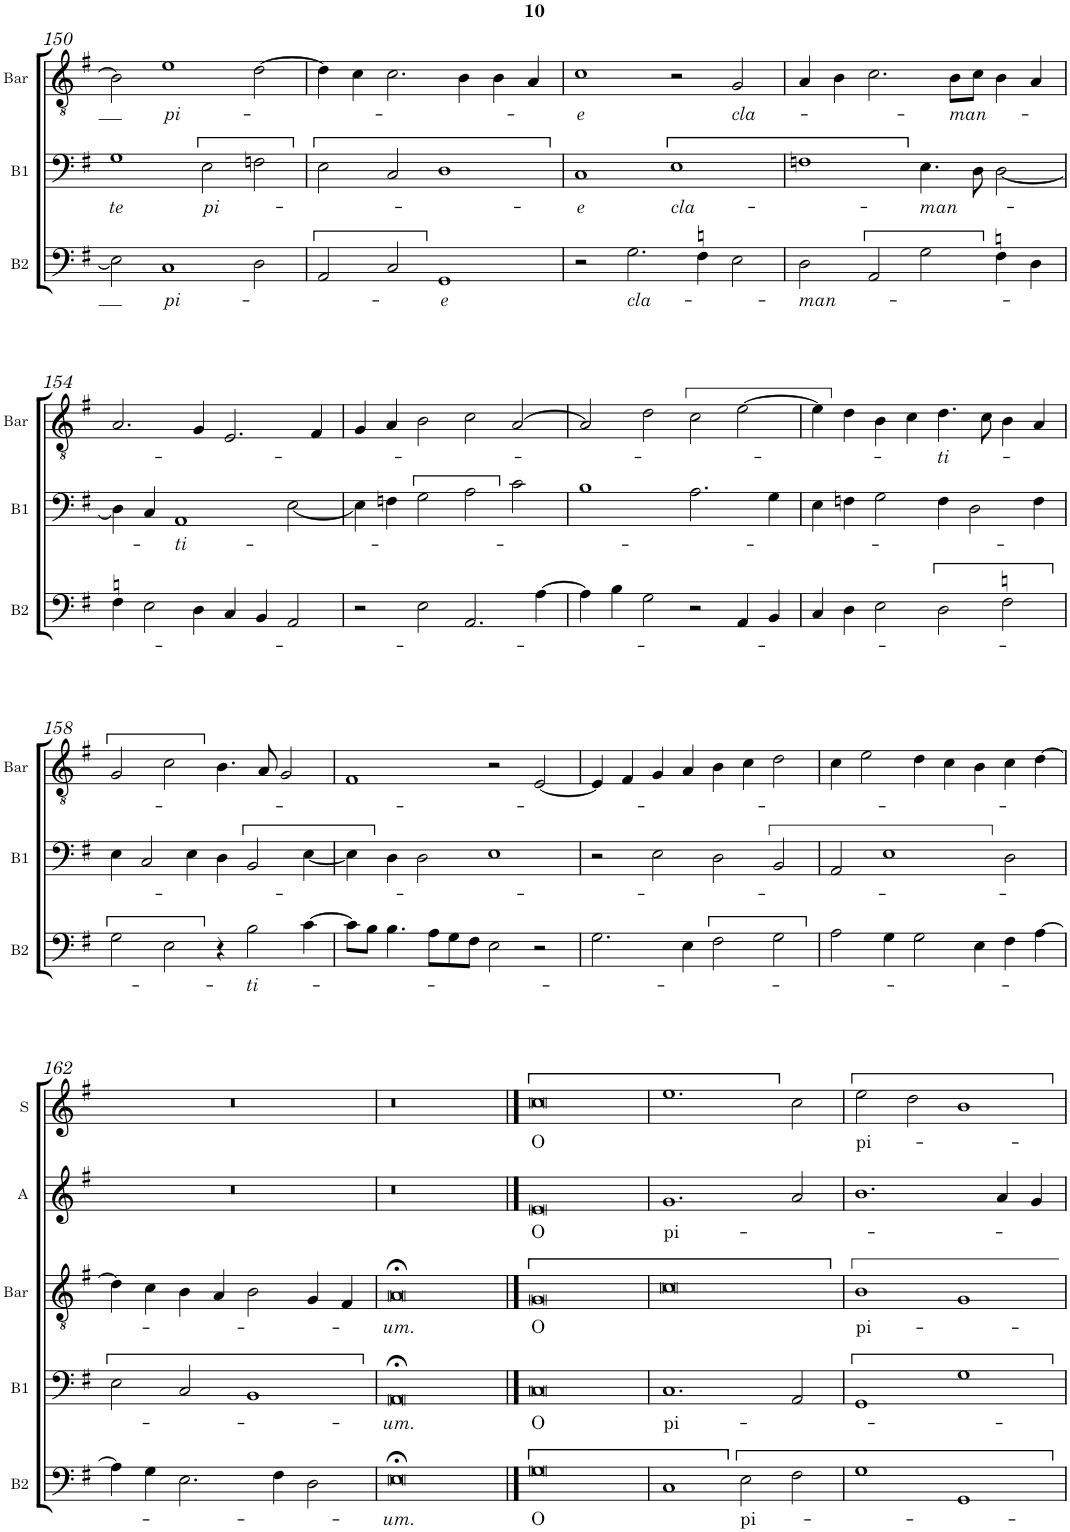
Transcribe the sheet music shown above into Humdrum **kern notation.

**kern	**text	**kern	**text	**kern	**text	**kern	**text	**kern	**text
*part5	*part5	*part4	*part4	*part3	*part3	*part2	*part2	*part1	*part1
*staff5	*staff5	*staff4	*staff4	*staff3	*staff3	*staff2	*staff2	*staff1	*staff1
*I"B2	*	*I"B1	*	*I"Bar	*	*I"A	*	*I"S	*
*I'B2	*	*I'B1	*	*I'Bar	*	*I'A	*	*I'S	*
!!LO:PB:g=z
*clefF4	*	*clefF4	*	*clefGv2	*	*clefG2	*	*clefG2	*
*	*	*	*	*	*	*Trd4c7	*	*	*
*k[f#]	*	*k[f#]	*	*k[f#]	*	*k[f#]	*	*k[f#]	*
*M4/2	*	*M4/2	*	*M4/2	*	*M4/2	*	*M4/2	*
=150	=150	=150	=150	=150	=150	=150	=150	=150	=150
!	!	!	!LO:LY:b	!	!	!	!	!	!
2E\]	.	1G	te	2B\]	.	0r	.	0r	.
!	!LO:LY:b	!	!	!	!LO:LY:b	!	!	!	!
1C	pi-	.	.	1e	pi-	.	.	.	.
!	!	!	!LO:LY:b	!	!	!	!	!	!
.	.	2E\	pi-	.	.	.	.	.	.
2D\	.	2Fn\	.	[>2d\	.	.	.	.	.
=151	=151	=151	=151	=151	=151	=151	=151	=151	=151
2AA/	.	2E\	.	4d\]	.	0r	.	0r	.
.	.	.	.	4c\	.	.	.	.	.
2C/	.	2C/	.	2.c\	.	.	.	.	.
!	!LO:LY:b	!	!	!	!	!	!	!	!
1GG	-e	1D	.	.	.	.	.	.	.
.	.	.	.	4B\	.	.	.	.	.
.	.	.	.	4B\	.	.	.	.	.
.	.	.	.	4A/	.	.	.	.	.
=152	=152	=152	=152	=152	=152	=152	=152	=152	=152
!	!	!	!LO:LY:b	!	!LO:LY:b	!	!	!	!
2r	.	1C	-e	1c	-e	0r	.	0r	.
!	!LO:LY:b	!	!	!	!	!	!	!	!
2.G\	cla-	.	.	.	.	.	.	.	.
!	!	!	!LO:LY:b	!	!	!	!	!	!
.	.	1E	cla-	2r	.	.	.	.	.
4Fn\	.	.	.	.	.	.	.	.	.
!	!	!	!	!	!LO:LY:b	!	!	!	!
2E\	.	.	.	2G/	cla-	.	.	.	.
=153	=153	=153	=153	=153	=153	=153	=153	=153	=153
!	!LO:LY:b	!	!	!	!	!	!	!	!
2D\	-man-	1Fn	.	4A/	.	0r	.	0r	.
.	.	.	.	4B\	.	.	.	.	.
2AA/	.	.	.	2.c\	.	.	.	.	.
!	!	!	!LO:LY:b	!	!	!	!	!	!
2G\	.	4.E\	-man-	.	.	.	.	.	.
!	!	!	!	!	!LO:LY:b	!	!	!	!
.	.	.	.	8B\L	-man-	.	.	.	.
.	.	8D\	.	8c\J	.	.	.	.	.
4Fn\	.	[<2D\	.	4B\	.	.	.	.	.
4D\	.	.	.	4A/	.	.	.	.	.
!!LO:LB:g=z
=154	=154	=154	=154	=154	=154	=154	=154	=154	=154
4Fn\	.	4D\]	.	2.A/	.	0r	.	0r	.
2E\	.	4C/	.	.	.	.	.	.	.
!	!	!	!LO:LY:b	!	!	!	!	!	!
.	.	1AA	-ti-	.	.	.	.	.	.
4D\	.	.	.	4G/	.	.	.	.	.
4C/	.	.	.	2.E/	.	.	.	.	.
4BB/	.	.	.	.	.	.	.	.	.
2AA/	.	[<2E\	.	.	.	.	.	.	.
.	.	.	.	4F#/	.	.	.	.	.
=155	=155	=155	=155	=155	=155	=155	=155	=155	=155
2r	.	4E\]	.	4G/	.	0r	.	0r	.
.	.	4Fn\	.	4A/	.	.	.	.	.
2E\	.	2G\	.	2B\	.	.	.	.	.
2.AA/	.	2A\	.	2c\	.	.	.	.	.
.	.	2c\	.	[>2A/	.	.	.	.	.
[4A\	.	.	.	.	.	.	.	.	.
=156	=156	=156	=156	=156	=156	=156	=156	=156	=156
4A\]	.	1B	.	2A/]	.	0r	.	0r	.
4B\	.	.	.	.	.	.	.	.	.
2G\	.	.	.	2d\	.	.	.	.	.
2r	.	2.A\	.	2c\	.	.	.	.	.
4AA/	.	.	.	[>2e\	.	.	.	.	.
4BB/	.	4G\	.	.	.	.	.	.	.
=157	=157	=157	=157	=157	=157	=157	=157	=157	=157
4C/	.	4E\	.	4e\]	.	0r	.	0r	.
4D\	.	4Fn\	.	4d\	.	.	.	.	.
2E\	.	2G\	.	4B\	.	.	.	.	.
.	.	.	.	4c\	.	.	.	.	.
!	!	!	!	!	!LO:LY:b	!	!	!	!
2D\	.	4F\	.	4.d\	-ti-	.	.	.	.
.	.	2D\	.	.	.	.	.	.	.
.	.	.	.	8c\	.	.	.	.	.
2Fn\	.	.	.	4B\	.	.	.	.	.
.	.	4F\	.	4A/	.	.	.	.	.
!!LO:LB:g=z
=158	=158	=158	=158	=158	=158	=158	=158	=158	=158
2G\	.	4E\	.	2G/	.	0r	.	0r	.
.	.	2C/	.	.	.	.	.	.	.
2E\	.	.	.	2c\	.	.	.	.	.
.	.	4E\	.	.	.	.	.	.	.
4r	.	4D\	.	4.B\	.	.	.	.	.
!	!LO:LY:b	!	!	!	!	!	!	!	!
2B\	-ti-	2BB/	.	.	.	.	.	.	.
.	.	.	.	8A/	.	.	.	.	.
.	.	.	.	2G/	.	.	.	.	.
[>4c\	.	[<4E\	.	.	.	.	.	.	.
=159	=159	=159	=159	=159	=159	=159	=159	=159	=159
8c\L]	.	4E\]	.	1F#	.	0r	.	0r	.
8B\J	.	.	.	.	.	.	.	.	.
4.B\	.	4D\	.	.	.	.	.	.	.
.	.	2D\	.	.	.	.	.	.	.
8A\L	.	.	.	.	.	.	.	.	.
8G\	.	.	.	.	.	.	.	.	.
8F#\J	.	.	.	.	.	.	.	.	.
2E\	.	1E	.	2r	.	.	.	.	.
2r	.	.	.	[<2E/	.	.	.	.	.
=160	=160	=160	=160	=160	=160	=160	=160	=160	=160
2.G\	.	2r	.	4E/]	.	0r	.	0r	.
.	.	.	.	4F#/	.	.	.	.	.
.	.	2E\	.	4G/	.	.	.	.	.
4E\	.	.	.	4A/	.	.	.	.	.
2F#\	.	2D\	.	4B\	.	.	.	.	.
.	.	.	.	4c\	.	.	.	.	.
2G\	.	2BB/	.	2d\	.	.	.	.	.
=161	=161	=161	=161	=161	=161	=161	=161	=161	=161
2A\	.	2AA/	.	4c\	.	0r	.	0r	.
.	.	.	.	2e\	.	.	.	.	.
4G\	.	1E	.	.	.	.	.	.	.
2G\	.	.	.	4d\	.	.	.	.	.
.	.	.	.	4c\	.	.	.	.	.
4E\	.	.	.	4B\	.	.	.	.	.
4F#\	.	2D\	.	4c\	.	.	.	.	.
[>4A\	.	.	.	[>4d\	.	.	.	.	.
!!LO:LB:g=z
=162	=162	=162	=162	=162	=162	=162	=162	=162	=162
4A\]	.	2E\	.	4d\]	.	0r	.	0r	.
4G\	.	.	.	4c\	.	.	.	.	.
2.E\	.	2C/	.	4B\	.	.	.	.	.
.	.	.	.	4A/	.	.	.	.	.
.	.	1BB	.	2B\	.	.	.	.	.
4F#\	.	.	.	.	.	.	.	.	.
2D\	.	.	.	4G/	.	.	.	.	.
.	.	.	.	4F#/	.	.	.	.	.
=163	=163	=163	=163	=163	=163	=163	=163	=163	=163
!	!LO:LY:b	!	!LO:LY:b	!	!LO:LY:b	!	!	!	!
0E;<	-um.	0AA;<	-um.	0A;<	-um.	0r	.	0r	.
==164	==164	==164	==164	==164	==164	==164	==164	==164	==164
!	!LO:LY:b	!	!LO:LY:b	!	!LO:LY:b	!	!LO:LY:b	!	!LO:LY:b
0G	O	0C	O	0G	O	0e	O	0cc	O
=165	=165	=165	=165	=165	=165	=165	=165	=165	=165
!	!	!	!LO:LY:b	!	!	!	!LO:LY:b	!	!
1C	.	1.C	pi-	0c	.	1.g	pi-	1.ee	.
!	!LO:LY:b	!	!	!	!	!	!	!	!
2E\	pi-	.	.	.	.	.	.	.	.
2F#\	.	2AA/	.	.	.	2a/	.	2cc\	.
=166	=166	=166	=166	=166	=166	=166	=166	=166	=166
!	!	!	!	!	!LO:LY:b	!	!	!	!LO:LY:b
1G	.	1GG	.	1B	pi-	1.b	.	2ee\	pi-
.	.	.	.	.	.	.	.	2dd\	.
1GG	.	1G	.	1G	.	.	.	1b	.
.	.	.	.	.	.	4a/	.	.	.
.	.	.	.	.	.	4g/	.	.	.
=	=	=	=	=	=	=	=	=	=
*-	*-	*-	*-	*-	*-	*-	*-	*-	*-
